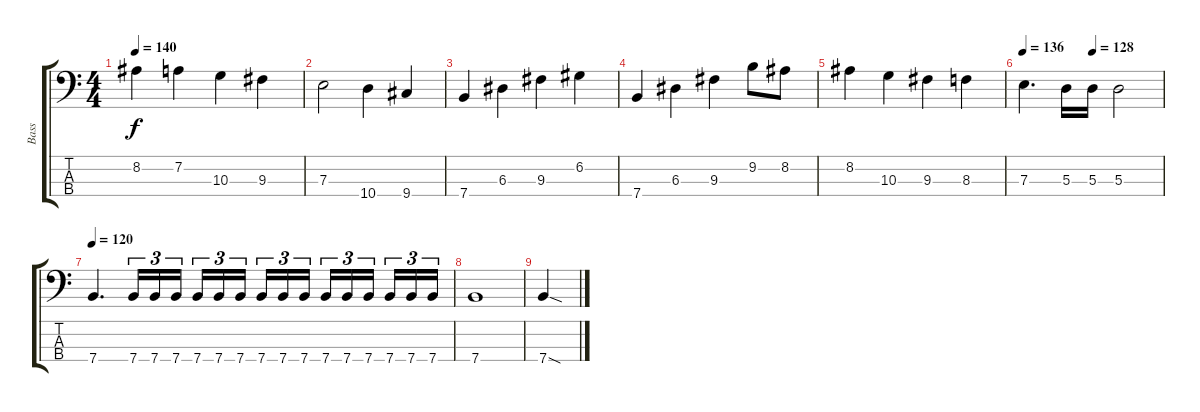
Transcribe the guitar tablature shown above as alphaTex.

\track ("Bass" "Bass") {instrument electricbassfinger}
\staff {score tabs}
\tuning (G2 D2 A1 E1) {hide}
\ts (4 4)
\tempo 140
\clef f4
\ks c
8.2.4{dy f} 7.2.4 10.3.4 9.3.4 |
7.3.2 10.4.4 9.4.4 |
7.4.4 6.3.4 9.3.4 6.2.4 |
7.4.4 6.3.4 9.3.4 9.2.8 8.2.8 |
8.2.4 10.3.4 9.3.4 8.3.4 |
\tempo 136
\tempo (128 0.5)
7.3.4{d} 5.3.16 5.3.16 5.3.2 |
\tempo 120
7.4.4{d} 7.4.16{tu (3 2)} 7.4.16{tu (3 2)} 7.4.16{tu (3 2)} 7.4.16{tu (3 2)} 7.4.16{tu (3 2)} 7.4.16{tu (3 2) beam splitsecondary} 7.4.16{tu (3 2)} 7.4.16{tu (3 2)} 7.4.16{tu (3 2)} 7.4.16{tu (3 2)} 7.4.16{tu (3 2)} 7.4.16{tu (3 2) beam splitsecondary} 7.4.16{tu (3 2)} 7.4.16{tu (3 2)} 7.4.16{tu (3 2)} |
7.4.1 |
7.4{sod}.4
